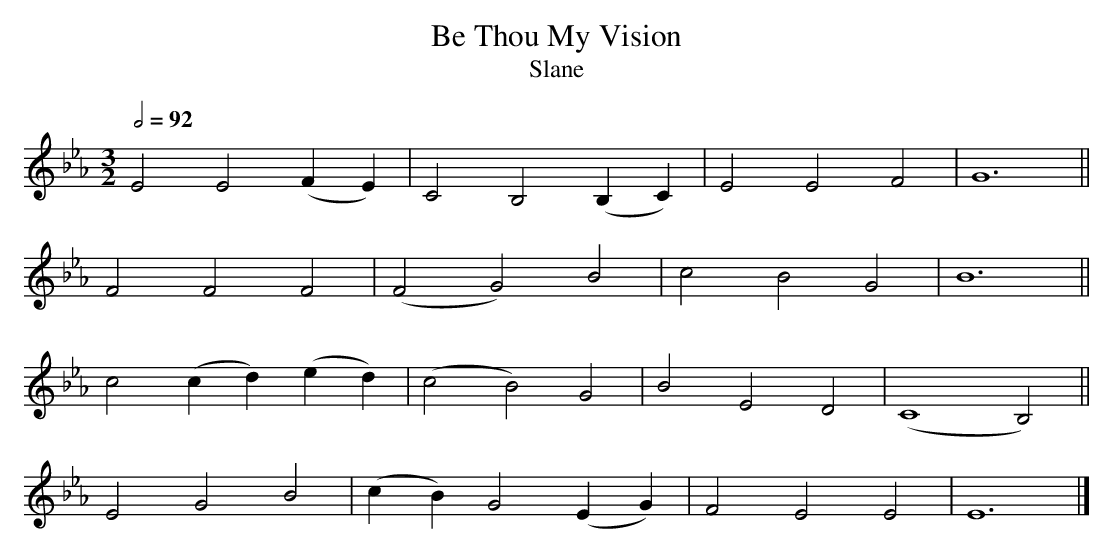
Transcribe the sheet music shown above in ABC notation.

X:1
T:Be Thou My Vision
T:Slane
M:3/2
L:1/4
Q:1/2=92
K:Eb
E2  E2  (FE)| C2  B,2 (B,C)|E2 E2 F2| G6     ||
F2  F2   F2 |(F2  G2)  B2  |c2 B2 G2| B6     ||
c2 (cd) (ed)|(c2  B2)  G2  |B2 E2 D2|(C4 B,2)||
E2  G2   B2 |(cB) G2  (EG) |F2 E2 E2| E6     |]
